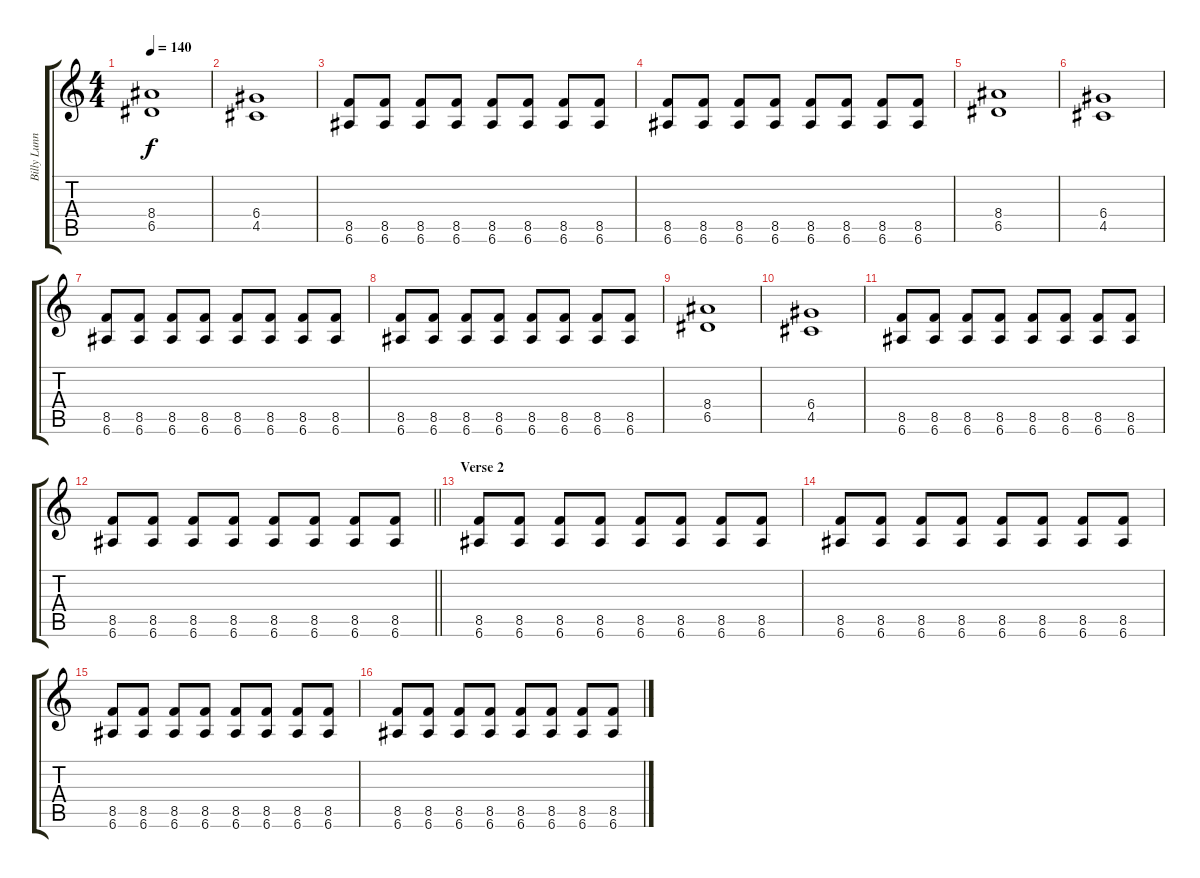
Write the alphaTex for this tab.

\track ("Billy Lunn (Guitar)" "Billy Lunn") {instrument distortionguitar}
\staff {score tabs}
\tuning (E4 B3 G3 D3 A2 E2) {hide}
\ts (4 4)
\tempo 140
\clef g2
\ks c
(8.4 6.5).1{dy f} |
(6.4 4.5).1 |
(8.5 6.6).8 (8.5 6.6).8 (8.5 6.6).8 (8.5 6.6).8 (8.5 6.6).8 (8.5 6.6).8 (8.5 6.6).8 (8.5 6.6).8 |
(8.5 6.6).8 (8.5 6.6).8 (8.5 6.6).8 (8.5 6.6).8 (8.5 6.6).8 (8.5 6.6).8 (8.5 6.6).8 (8.5 6.6).8 |
(8.4 6.5).1 |
(6.4 4.5).1 |
(8.5 6.6).8 (8.5 6.6).8 (8.5 6.6).8 (8.5 6.6).8 (8.5 6.6).8 (8.5 6.6).8 (8.5 6.6).8 (8.5 6.6).8 |
(8.5 6.6).8 (8.5 6.6).8 (8.5 6.6).8 (8.5 6.6).8 (8.5 6.6).8 (8.5 6.6).8 (8.5 6.6).8 (8.5 6.6).8 |
(8.4 6.5).1 |
(6.4 4.5).1 |
(8.5 6.6).8 (8.5 6.6).8 (8.5 6.6).8 (8.5 6.6).8 (8.5 6.6).8 (8.5 6.6).8 (8.5 6.6).8 (8.5 6.6).8 |
\barLineRight lightlight
(8.5 6.6).8 (8.5 6.6).8 (8.5 6.6).8 (8.5 6.6).8 (8.5 6.6).8 (8.5 6.6).8 (8.5 6.6).8 (8.5 6.6).8 |
\section ("" "Verse 2")
(8.5 6.6).8{instrument electricguitarclean} (8.5 6.6).8 (8.5 6.6).8 (8.5 6.6).8 (8.5 6.6).8 (8.5 6.6).8 (8.5 6.6).8 (8.5 6.6).8 |
(8.5 6.6).8 (8.5 6.6).8 (8.5 6.6).8 (8.5 6.6).8 (8.5 6.6).8 (8.5 6.6).8 (8.5 6.6).8 (8.5 6.6).8 |
(8.5 6.6).8 (8.5 6.6).8 (8.5 6.6).8 (8.5 6.6).8 (8.5 6.6).8 (8.5 6.6).8 (8.5 6.6).8 (8.5 6.6).8 |
(8.5 6.6).8 (8.5 6.6).8 (8.5 6.6).8 (8.5 6.6).8 (8.5 6.6).8 (8.5 6.6).8 (8.5 6.6).8 (8.5 6.6).8
